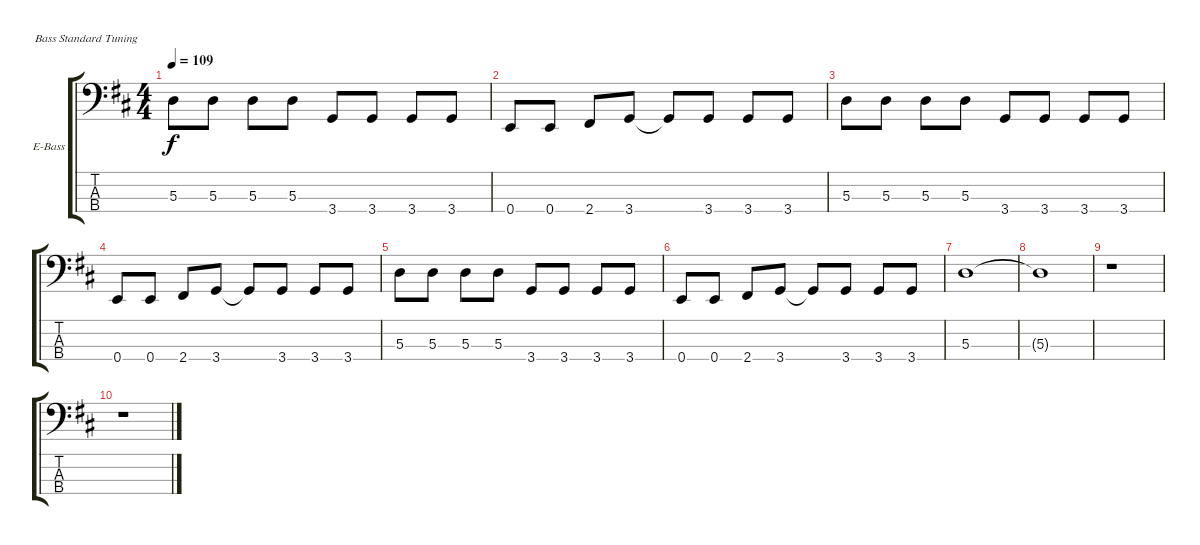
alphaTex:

\bracketExtendMode groupsimilarinstruments
\firstSystemTrackNameOrientation horizontal
\otherSystemsTrackNameOrientation horizontal
\track ("Bass" "E-Bass") {instrument electricbassfinger}
\staff {score tabs}
\tuning (G2 D2 A1 E1)
\ts (4 4)
\tempo 109
\clef f4
\ks d
5.3.8{dy f} 5.3.8 5.3.8 5.3.8 3.4.8 3.4.8 3.4.8 3.4.8 |
0.4.8 0.4.8 2.4.8 3.4.8 3.4{t}.8 3.4.8 3.4.8 3.4.8 |
5.3.8 5.3.8 5.3.8 5.3.8 3.4.8 3.4.8 3.4.8 3.4.8 |
0.4.8 0.4.8 2.4.8 3.4.8 3.4{t}.8 3.4.8 3.4.8 3.4.8 |
5.3.8 5.3.8 5.3.8 5.3.8 3.4.8 3.4.8 3.4.8 3.4.8 |
0.4.8 0.4.8 2.4.8 3.4.8 3.4{t}.8 3.4.8 3.4.8 3.4.8 |
5.3.1 |
5.3{t}.1 |
r.1 |
r.1
